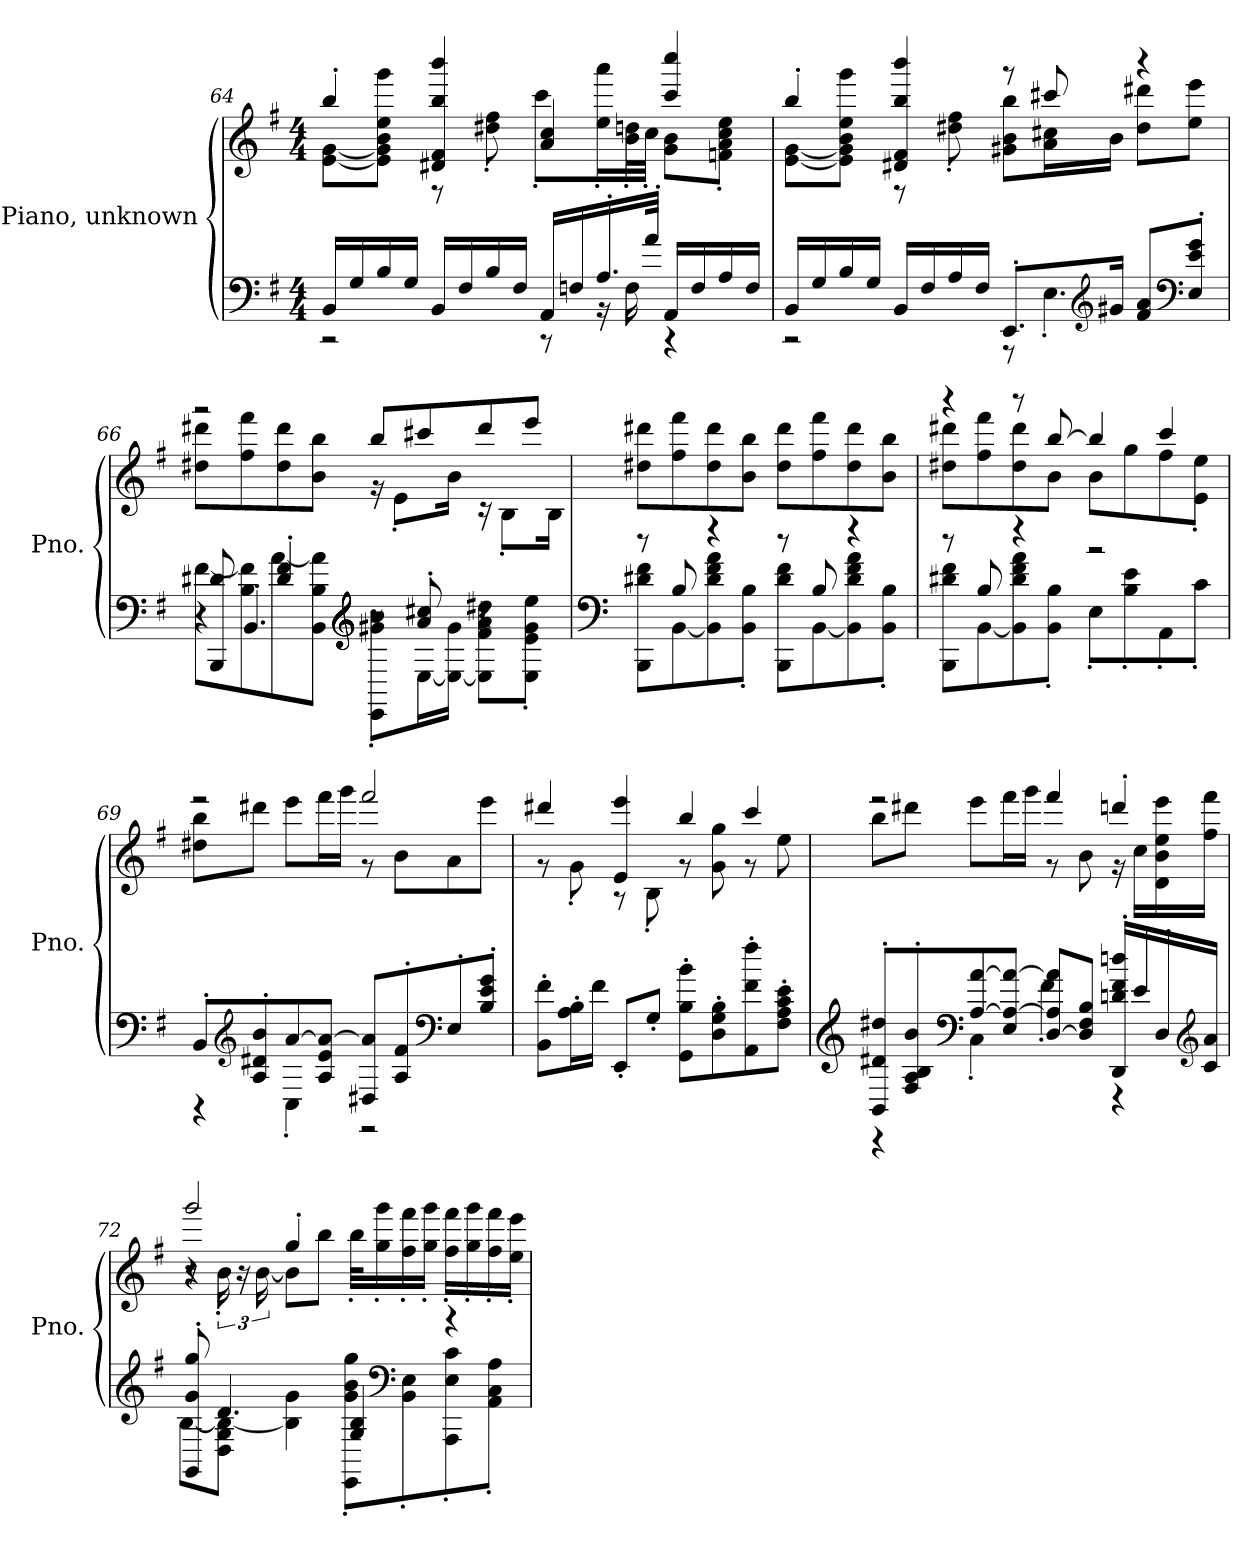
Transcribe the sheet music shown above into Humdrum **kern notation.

**kern	**kern
*part1	*part1
*staff2	*staff1
*I"Piano, unknown	*
*I'Pno.	*
!!LO:LB:g=z
*clefF4	*clefG2
*k[f#]	*k[f#]
*M4/4	*M4/4
=64	=64
*^	*^
16BB/LL	2r	4bb'/	[8e\ [8g\L
16G/	.	.	.
16B/	.	.	8e\] 8g\] 8b\ 8ee\ 8ggg\J
16G/JJ	.	.	.
16BB/LL	.	4d#X/ 4f#/ 4bb/ 4bbb/	8r
16F#/	.	.	.
16B/	.	.	8dd#X\' 8ff#\'
16F#/JJ	.	.	.
16AA/LL	8r	4a/ 4cc/	8ccc'\L
16Fn/	.	.	.
16.A'/	16r	.	16ee\' 16aaa\'L
.	16F\	.	32b\' 32ddn\'L
32a'/JJk	.	.	32cc'\JJJ
16AA/LL	4r	4ccc/ 4cccc/	8g\ 8b\L
16F/	.	.	.
16A/	.	.	8fn\' 8a\' 8cc\' 8ee\'J
16F/JJ	.	.	.
=65	=65	=65	=65
16BB/LL	2r	4bb'/	[8e\ [8g\L
16G/	.	.	.
16B/	.	.	8e\] 8g\] 8b\ 8ee\ 8ggg\J
16G/JJ	.	.	.
16BB/LL	.	4d#X/ 4f#/ 4bb/ 4bbb/	8r
16F#/	.	.	.
16A/	.	.	8dd#X\' 8ff#\'
16F#/JJ	.	.	.
8.EE'/L	8r	8r	8g#X\ 8b\ 8bb\L
.	4.E'\	8ccc#X/	16a\ 16cc#X\L
*clefG2	*	*	*
16g#X/Jk	.	.	16b\JJ
8f#/ 8a/L	.	4r	8dd#\ 8ddd#X\L
*clefF4	*	*	*
8E/' 8e/' 8g#/'J	.	.	8ee\ 8eee\J
!!LO:LB:g=z	!!
=66	=66	=66	=66
*	*^	*	*
4r	[8f#\L	8BBB/ 8d#X/	2r	8dd#X\ 8ddd#X\L
.	8B\ 8f#\]	4.BB'/	.	8ff#\ 8fff#\
4d#/' 4f#/'	[8a\	.	.	8dd#\ 8ddd#\
.	8BB\ 8B\ 8a\]J	.	.	8b\ 8bb\J
*clefG2	*	*	*	*
2r	8EE\' 8g#X\' 8b\'L	8r	8bb/L	16r
.	.	.	.	8e'\L
.	[16E\L	8a/' 8cc#X/'	8ccc#X/	.
.	16E\_ 16g#\JJ	.	.	16b\Jk
.	8E\] 8f#\ 8a\ 8dd#X\L	4r	8ddd#/	16r
.	.	.	.	8B'\L
.	8E\' 8e\' 8g#\' 8ee\'J	.	8eee/J	.
.	.	.	.	16B\Jk
*v	*v	*v	*	*
*	*v	*v
=67	=67
*clefF4	*
*^	*
8r	8BBB\ 8d#X\ 8f#\L	8dd#X\ 8ddd#X\L
8B/	[8BB\	8ff#\ 8fff#\
4r	8BB\] 8d#\ 8f#\ 8a\	8dd#\ 8ddd#\
.	8BB\' 8B\'J	8b\ 8bb\J
8r	8BBB\ 8d#\ 8f#\L	8dd#\ 8ddd#\L
8B/	[8BB\	8ff#\ 8fff#\
4r	8BB\] 8d#\ 8f#\ 8a\	8dd#\ 8ddd#\
.	8BB\' 8B\'J	8b\ 8bb\J
!!LO:PB:g=z
=68	=68	=68
*	*	*^
8r	8BBB\ 8d#X\ 8f#\L	4r	8dd#X\ 8ddd#X\L
8B/	[8BB\	.	8ff#\ 8fff#\
4r	8BB\] 8d#\ 8f#\ 8a\	8r	8dd#\ 8ddd#\
.	8BB\' 8B\'J	[8bb/	8b\J
2r	8E'\L	4bb/]	8b\L
.	8B\' 8e\'	.	8gg\
.	8AA'\	4ccc/	8ff#\
.	8c'\J	.	8e\' 8ee\'J
=69	=69	=69	=69
8BB'/L	4r	2r	8dd#X\ 8bb\L
*clefG2	*	*	*
8A/' 8d#X/' 8b/'	.	.	8ddd#X\J
[8a/	4C'\	.	8eee\L
8A/ 8e/ 8a/_J	.	.	16fff#\L
.	.	.	16ggg\JJ
8D#X/ 8a/]L	2r	2fff#/	8r
8A/' 8f#/'	.	.	8b\L
*clefF4	*	*	*
8E'/	.	.	8a\
8B/' 8e/' 8g/'J	.	.	8eee\J
*v	*v	*	*
=70	=70	=70
8BB\' 8f#\'L	4ddd#X/	8r
16A\' 16B\'L	.	8g'\
16f#\JJ	.	.
8EE'/L	4e/ 4eee/	8r
8G'/J	.	8B'\
8GG\' 8B\' 8b\'L	4bb/	8r
8D\' 8G\' 8B\'	.	8g\ 8gg\
8AA\' 8f#\' 8ff#\'	4ccc/	8r
8F#\' 8A\' 8c\' 8e\'J	.	8ee\
!!LO:LB:g=z	!!
=71	=71	=71
*clefG2	*	*
*^	*	*
8BB/' 8d#X/' 8dd#X/'L	4r	2r	8bb\L
8F#/' 8A/' 8B/' 8b/'	.	.	8ddd#X\J
*clefF4	*	*	*
[8A/ [8a/	4C'\	.	8eee\L
8E/ 8A/_ 8a/_J	.	.	16fff#\L
.	.	.	16ggg\JJ
[8D/ 8A/] 8a/]L	4f#'\	4fff#/	8r
8D/] 8F#/ 8B/J	.	.	8b\
16DD/' 16dn/' 16f#/' 16ddn/'LL	4r	4dddn'/	16r
16e/	.	.	16cc\LL
16D'/	.	.	16d\ 16b\ 16ee\ 16eee\
*clefG2	*	*	*
16c/ 16a/JJ	.	.	16ff#\ 16fff#\JJ
=72	=72	=72	=72
*	*	*	*^
8GG/' 8g/' 8gg/'	[8B\L	2ggg/	8r	4r
4.d/	8D\ 8G\ 8B\_J	.	24b'\	.
.	.	.	24r	.
.	.	.	[24b\	.
.	4B\] 4g\	.	8b\L]	4gg'/
.	.	.	8bb\J	.
4G/ 4B/	8EE\' 8g\' 8b\' 8gg\'L	2r	16bb'\LL	2r
.	.	.	16gg\' 16ggg\'	.
*clefF4	*	*	*	*
.	8BB\' 8E\'	.	16ff#\' 16fff#\'	.
.	.	.	16gg\' 16ggg\'JJ	.
4r	8AAA\' 8E\' 8c\'	.	16ff#\' 16fff#\'LL	.
.	.	.	16gg\' 16ggg\'	.
.	8AA\' 8C\' 8A\'J	.	16ff#\' 16fff#\'	.
.	.	.	16ee\' 16eee\'JJ	.
*v	*v	*	*	*
*	*v	*v	*v
=	=
*-	*-
